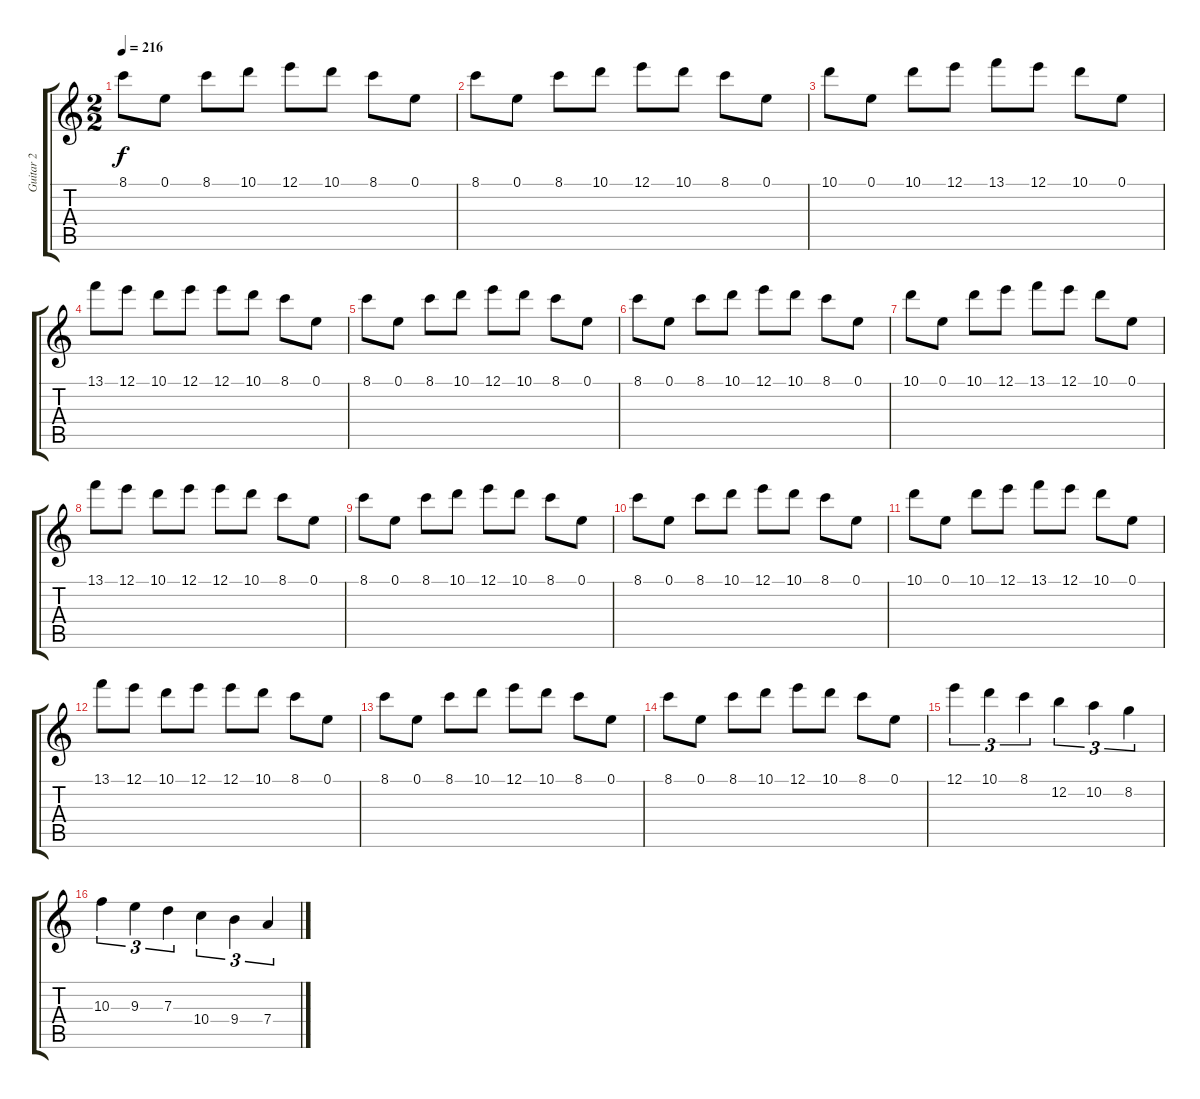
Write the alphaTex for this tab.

\track ("Guitar 2" "Guitar 2") {instrument distortionguitar}
\staff {score tabs}
\tuning (E4 B3 G3 D3 A2 E2) {hide}
\ts (2 2)
\tempo 216
\clef g2
\ks c
8.1.8{dy f} 0.1.8 8.1.8 10.1.8 12.1.8 10.1.8 8.1.8 0.1.8 |
8.1.8 0.1.8 8.1.8 10.1.8 12.1.8 10.1.8 8.1.8 0.1.8 |
10.1.8 0.1.8 10.1.8 12.1.8 13.1.8 12.1.8 10.1.8 0.1.8 |
13.1.8 12.1.8 10.1.8 12.1.8 12.1.8 10.1.8 8.1.8 0.1.8 |
8.1.8 0.1.8 8.1.8 10.1.8 12.1.8 10.1.8 8.1.8 0.1.8 |
8.1.8 0.1.8 8.1.8 10.1.8 12.1.8 10.1.8 8.1.8 0.1.8 |
10.1.8 0.1.8 10.1.8 12.1.8 13.1.8 12.1.8 10.1.8 0.1.8 |
13.1.8 12.1.8 10.1.8 12.1.8 12.1.8 10.1.8 8.1.8 0.1.8 |
8.1.8 0.1.8 8.1.8 10.1.8 12.1.8 10.1.8 8.1.8 0.1.8 |
8.1.8 0.1.8 8.1.8 10.1.8 12.1.8 10.1.8 8.1.8 0.1.8 |
10.1.8 0.1.8 10.1.8 12.1.8 13.1.8 12.1.8 10.1.8 0.1.8 |
13.1.8 12.1.8 10.1.8 12.1.8 12.1.8 10.1.8 8.1.8 0.1.8 |
8.1.8 0.1.8 8.1.8 10.1.8 12.1.8 10.1.8 8.1.8 0.1.8 |
8.1.8 0.1.8 8.1.8 10.1.8 12.1.8 10.1.8 8.1.8 0.1.8 |
12.1.4{tu (3 2)} 10.1.4{tu (3 2)} 8.1.4{tu (3 2)} 12.2.4{tu (3 2)} 10.2.4{tu (3 2)} 8.2.4{tu (3 2)} |
10.3.4{tu (3 2)} 9.3.4{tu (3 2)} 7.3.4{tu (3 2)} 10.4.4{tu (3 2)} 9.4.4{tu (3 2)} 7.4.4{tu (3 2)}
